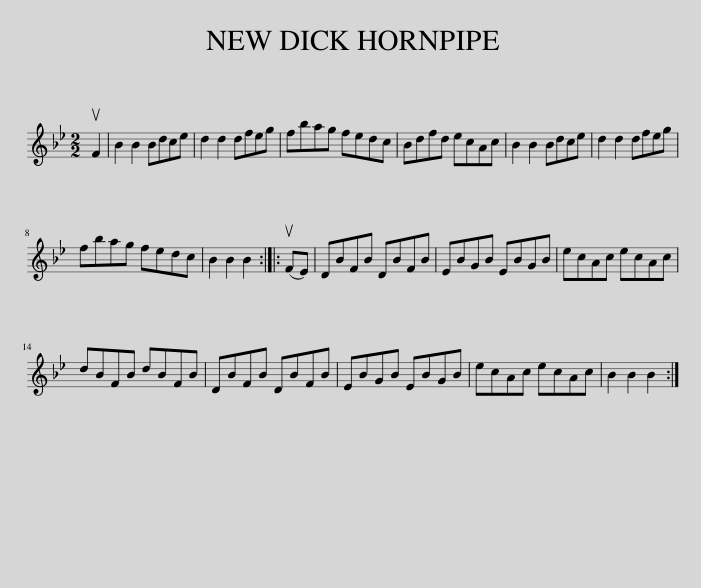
X:1
L:1/8
M:2/2
I:linebreak $
K:Bb
V:1 treble
V:1
 uF2 | B2 B2 Bdce | d2 d2 dfeg | fbag fedc | Bdfd ecAc | %5
 B2 B2 Bdce | d2 d2 dfeg |$ fbag fedc | B2 B2 B2 :: (uFE) | %10
 DBFB DBFB | EBGB EBGB | ecAc ecAc |$ dBFB dBFB | DBFB DBFB | %15
 EBGB EBGB | ecAc ecAc | B2 B2 B2 :| %18
